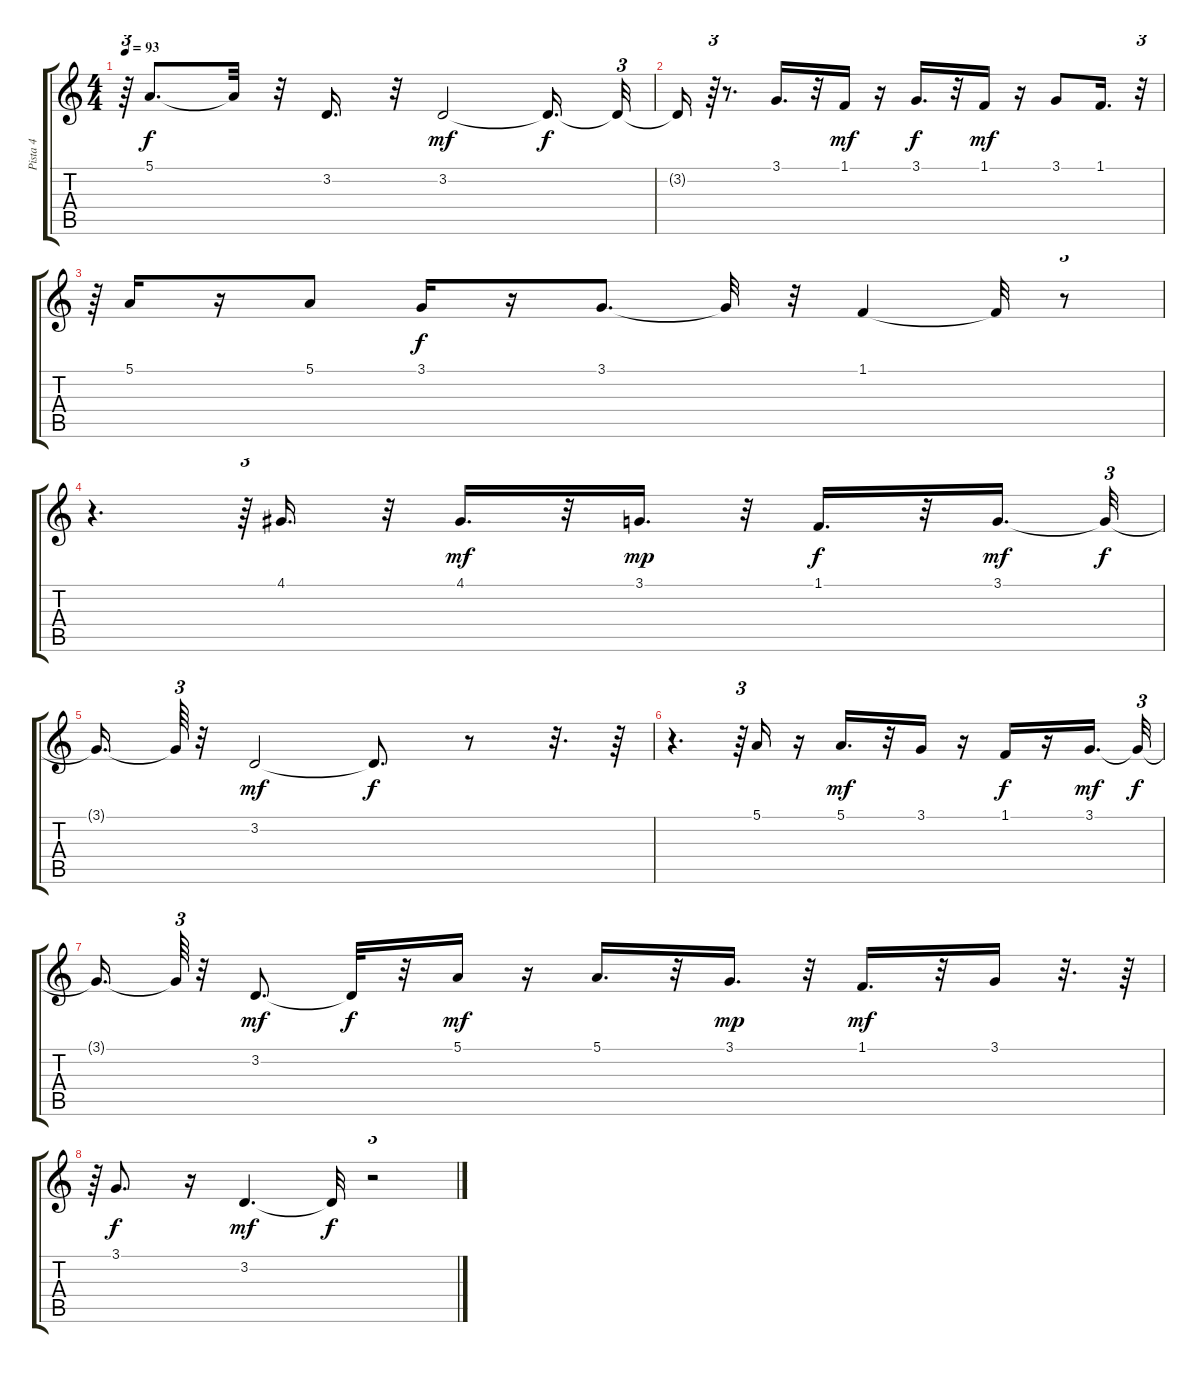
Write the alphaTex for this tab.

\track ("Pista 4" "Pista 4") {instrument oboe}
\staff {score tabs}
\tuning (E4 B3 G3 D3 A2 E2) {hide}
\ts (4 4)
\tempo 93
\clef g2
\ks c
r.64{tu (3 2) dy f} 5.1.8{d} 5.1{t}.32 r.32 3.2.16{d} r.32 3.2.2{dy mf} 3.2{t}.16{d dy f} 3.2{t}.32{tu (3 2)} |
3.2{t}.16 r.64{tu (3 2)} r.8{d} 3.1.16{d} r.32 1.1.16{dy mf} r.16 3.1.16{d dy f} r.32 1.1.16{dy mf} r.16 3.1.8 1.1.16{d} r.32{tu (3 2)} |
r.64{tu (3 2)} 5.1.16 r.16 5.1.8 3.1.16{dy f} r.16 3.1.8{d} 3.1{t}.32 r.32 1.1.4 1.1{t}.32 r.8{tu (3 2)} |
r.4{d} r.64{tu (3 2)} 4.1.16{d} r.32 4.1.16{d dy mf} r.32 3.1.16{d dy mp} r.32 1.1.16{d dy f} r.32 3.1.16{d dy mf} 3.1{t}.32{tu (3 2) dy f} |
3.1{t}.16{d} 3.1{t}.64{tu (3 2)} r.32 3.2.2{dy mf} 3.2{t}.8{d dy f} r.8 r.32{d} r.64 |
r.4{d} r.64{tu (3 2)} 5.1.16 r.16 5.1.16{d dy mf} r.32 3.1.16 r.16 1.1.16{dy f} r.16 3.1.16{d dy mf} 3.1{t}.32{tu (3 2) dy f} |
3.1{t}.16{d} 3.1{t}.64{tu (3 2)} r.32 3.2.8{d dy mf} 3.2{t}.32{dy f} r.32 5.1.16{dy mf} r.16 5.1.16{d} r.32 3.1.16{d dy mp} r.32 1.1.16{d dy mf} r.32 3.1.16 r.32{d} r.64 |
r.64{tu (3 2)} 3.1.8{d dy f} r.16 3.2.4{d dy mf} 3.2{t}.32{dy f} r.2{tu (3 2)}
